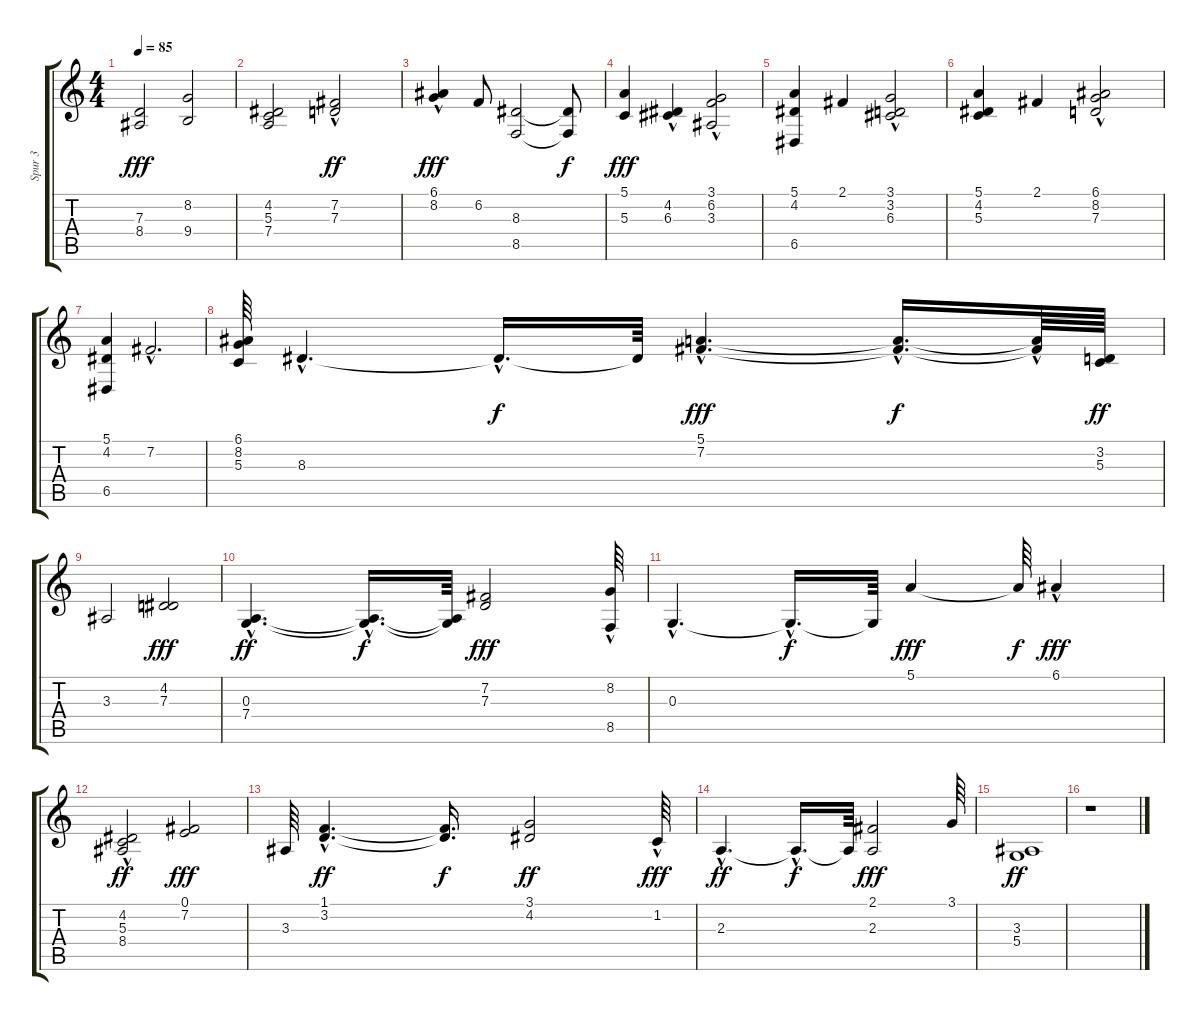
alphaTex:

\track ("Spur 3" "Spur 3") {instrument choiraahs}
\staff {score tabs}
\tuning (E4 B3 G3 D3 A2 E2) {hide}
\ts (4 4)
\tempo 85
\clef g2
\ks c
(7.3 8.4).2{dy fff} (8.2 9.4).2 |
(4.2 5.3 7.4).2 (7.2 7.3{hac}).2{dy ff} |
(6.1{hac} 8.2).4{dy fff} 6.2.8 (8.3 8.5).2 (8.3{t} 8.5{t}).8{dy f} |
(5.1 5.3).4{dy fff} (4.2{hac} 6.3).4 (3.1{hac} 6.2 3.3).2 |
(5.1 4.2 6.5).4 2.1.4 (3.1{hac} 3.2 6.3).2 |
(5.1 4.2 5.3).4 2.1.4 (6.1 8.2{hac} 7.3).2 |
(5.1 4.2 6.5).4 7.2{hac}.2{d} |
(6.1 8.2 5.3).64 8.3{hac}.4{d} 8.3{hac t}.16{d dy f} 8.3{t}.64 (5.1{hac} 7.2{hac}).4{d dy fff} (5.1{hac t} 7.2{hac t}).16{d dy f} (5.1{t} 7.2{hac t}).64 (3.2 5.3).64{dy ff} |
3.3.2 (4.2 7.3).2{dy fff} |
(0.3{hac} 7.4{hac}).4{d dy ff} (0.3{hac t} 7.4{hac t}).16{d dy f} (0.3{t} 7.4{t}).64 (7.2 7.3).2{dy fff} (8.2 8.5{hac}).64 |
0.3{hac}.4{d} 0.3{hac t}.16{d dy f} 0.3{t}.64 5.1.4{dy fff} 5.1{t}.64{dy f} 6.1{hac}.4{dy fff} |
(4.2{hac} 5.3 8.4).2{dy ff} (0.1 7.2).2{dy fff} |
3.3.64 (1.1{hac} 3.2{hac}).4{d dy ff} (1.1{t} 3.2{t}).16{d dy f} (3.1 4.2).2{dy ff} 1.2{hac}.64{dy fff} |
2.3{hac}.4{d dy ff} 2.3{hac t}.16{d dy f} 2.3{t}.64 (2.1 2.3).2{dy fff} 3.1.64 |
(3.3 5.4).1{dy ff} |
r.1
